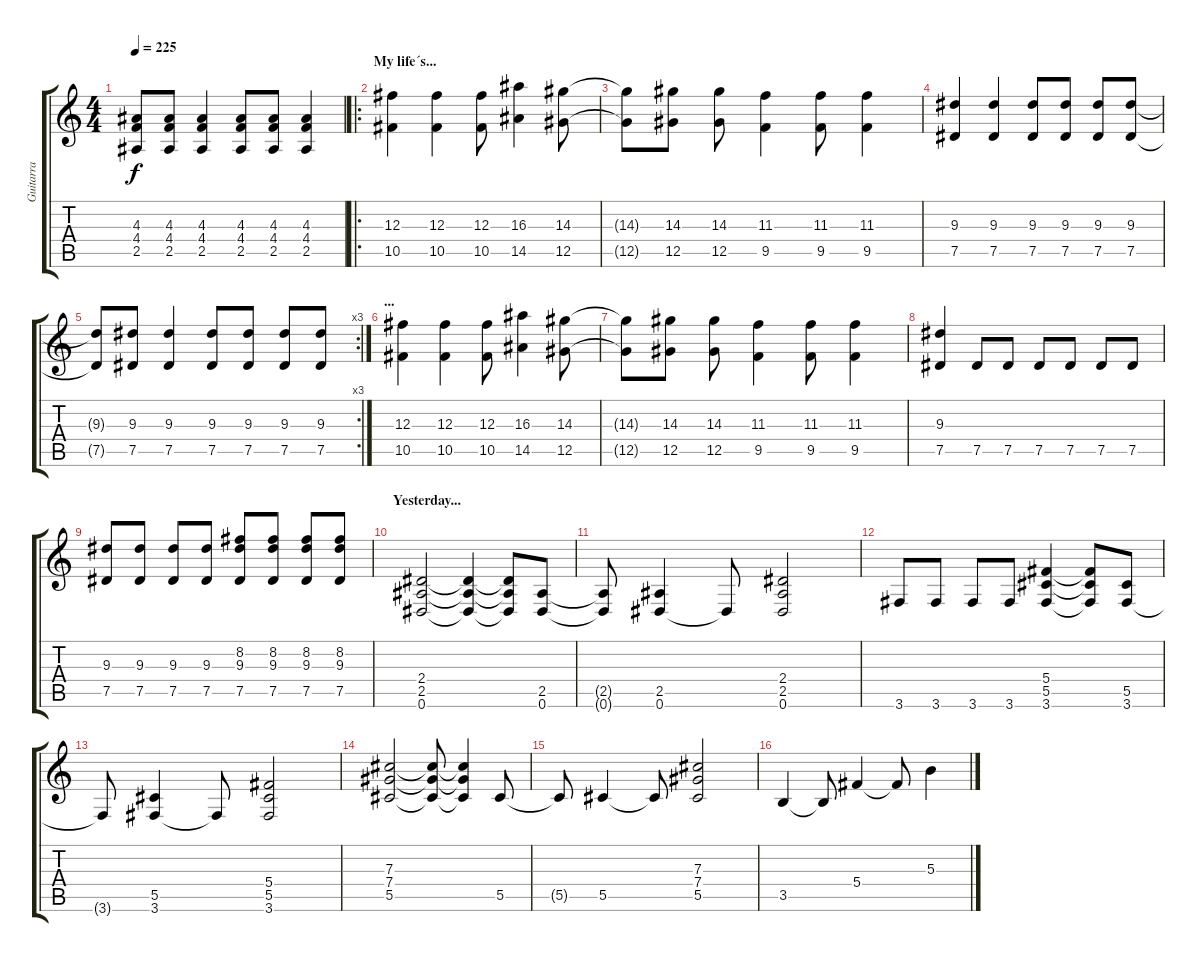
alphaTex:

\track ("Guitarra" "Guitarra") {instrument distortionguitar}
\staff {score tabs}
\tuning (Eb4 Bb3 Gb3 Db3 Ab2 Eb2) {hide}
\ts (4 4)
\tempo 225
\clef g2
\ks c
(4.3{t} 4.4{t} 2.5{t}).8{dy f} (4.3 4.4 2.5).8 (4.3 4.4 2.5).4 (4.3 4.4 2.5).8 (4.3 4.4 2.5).8 (4.3 4.4 2.5).4 |
\ro
\section ("" "My life´s...")
(12.3 10.5).4 (12.3 10.5).4 (12.3 10.5).8 (16.3 14.5).4 (14.3 12.5).8 |
(14.3{t} 12.5{t}).8 (14.3 12.5).8 (14.3 12.5).8 (11.3 9.5).4 (11.3 9.5).8 (11.3 9.5).4 |
(9.3 7.5).4 (9.3 7.5).4 (9.3 7.5).8 (9.3 7.5).8 (9.3 7.5).8 (9.3 7.5).8 |
\rc 3
(9.3{t} 7.5{t}).8 (9.3 7.5).8 (9.3 7.5).4 (9.3 7.5).8 (9.3 7.5).8 (9.3 7.5).8 (9.3 7.5).8 |
\section ("" "...")
(12.3 10.5).4 (12.3 10.5).4 (12.3 10.5).8 (16.3 14.5).4 (14.3 12.5).8 |
(14.3{t} 12.5{t}).8 (14.3 12.5).8 (14.3 12.5).8 (11.3 9.5).4 (11.3 9.5).8 (11.3 9.5).4 |
(9.3 7.5).4 7.5.8 7.5.8 7.5.8 7.5.8 7.5.8 7.5.8 |
(9.3 7.5).8 (9.3 7.5).8 (9.3 7.5).8 (9.3 7.5).8 (8.2 9.3 7.5).8 (8.2 9.3 7.5).8 (8.2 9.3 7.5).8 (8.2 9.3 7.5).8 |
\section ("" "Yesterday...")
(2.4 2.5 0.6).2 (2.4{t} 2.5{t} 0.6{t}).4 (2.4{t} 2.5{t} 0.6{t}).8 (2.5 0.6).8 |
(2.5{t} 0.6{t}).8 (2.5 0.6).4 0.6{t}.8 (2.4 2.5 0.6).2 |
3.6.8 3.6.8 3.6.8 3.6.8 (5.4 5.5 3.6).4 (5.4{t} 5.5{t} 3.6{t}).8 (5.5 3.6).8 |
3.6{t}.8 (5.5 3.6).4 3.6{t}.8 (5.4 5.5 3.6).2 |
(7.3 7.4 5.5).2 (7.3{t} 7.4{t} 5.5{t}).8 (7.3{t} 7.4{t} 5.5{t}).4 5.5.8 |
5.5{t}.8 5.5.4 5.5{t}.8 (7.3 7.4 5.5).2 |
3.5.4 3.5{t}.8 5.4.4 5.4{t}.8 5.3.4
